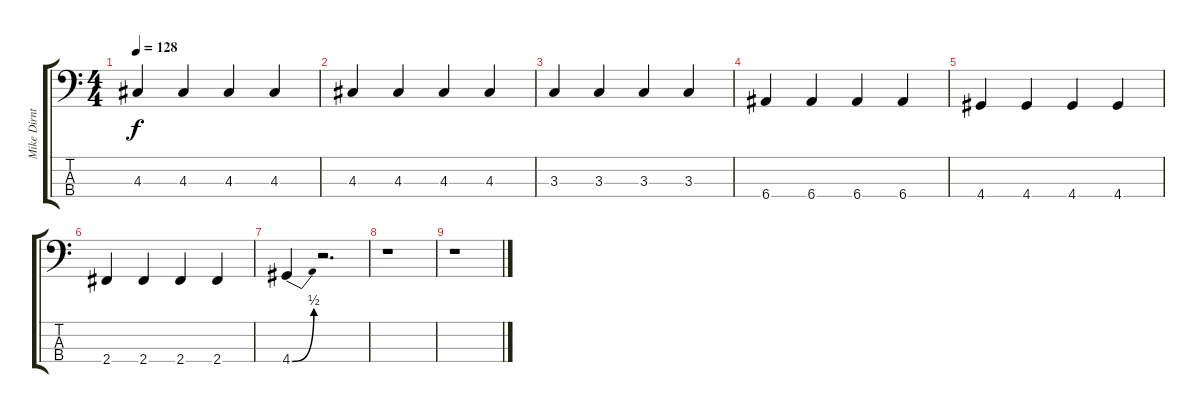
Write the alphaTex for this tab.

\track ("Mike Dirnt" "Mike Dirnt") {instrument electricbasspick}
\staff {score tabs}
\tuning (G2 D2 A1 E1) {hide}
\ts (4 4)
\tempo 128
\clef f4
\ks c
4.3.4{dy f} 4.3.4 4.3.4 4.3.4 |
4.3.4 4.3.4 4.3.4 4.3.4 |
3.3.4 3.3.4 3.3.4 3.3.4 |
6.4.4 6.4.4 6.4.4 6.4.4 |
4.4.4 4.4.4 4.4.4 4.4.4 |
2.4.4 2.4.4 2.4.4 2.4.4 |
4.4{be (bend 0 0 60 2)}.4 r.2{d} |
r.1 |
r.1
